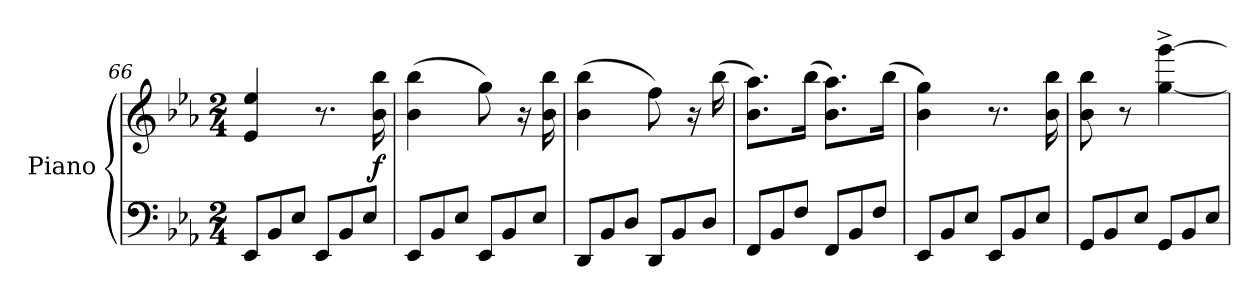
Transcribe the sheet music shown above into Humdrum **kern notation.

**kern	**kern	**dynam
*part1	*part1	*part1
*staff2	*staff1	*staff1/2
*I"Piano	*	*
*I'Pno	*	*
*clefF4	*clefG2	*
*k[b-e-a-]	*k[b-e-a-]	*
*E-:	*E-:	*
*M2/4	*M2/4	*
*Xtuplet	*	*
=66	=66	=66
12EE-/L	4e-/ 4ee-/	.
12BB-/	.	.
12E-/J	.	.
12EE-/L	8.r	.
12BB-/	.	.
12E-/J	.	.
!	!	!LO:DY:b
.	16b-\ 16bb-\	f
=67	=67	=67
12EE-/L	(4b-\ 4bb-\	.
12BB-/	.	.
12E-/J	.	.
12EE-/L	8gg\)	.
12BB-/	.	.
.	16r	.
12E-/J	.	.
.	16b-\ 16bb-\	.
!!LO:LB:g=z
=68	=68	=68
12DD/L	(4b-\ 4bb-\	.
12BB-/	.	.
12D/J	.	.
12DD/L	8ff\)	.
12BB-/	.	.
.	16r	.
12D/J	.	.
.	(16bb-\	.
=69	=69	=69
12FF/L	8.b-\ 8.aa-\L)	.
12BB-/	.	.
12F/J	.	.
.	(16bb-\Jk	.
12FF/L	8.b-\ 8.aa-\L)	.
12BB-/	.	.
12F/J	.	.
.	(16bb-\Jk	.
=70	=70	=70
12EE-/L	4b-\ 4gg\)	.
12BB-/	.	.
12E-/J	.	.
12EE-/L	8.r	.
12BB-/	.	.
12E-/J	.	.
.	16b-\ 16bb-\	.
=71	=71	=71
12GG/L	8b-\ 8bb-\	.
12BB-/	.	.
.	8r	.
12E-/J	.	.
12GG/L	[4gg\^ [4ggg\^	.
12BB-/	.	.
12E-/J	.	.
=	=	=
*-	*-	*-
